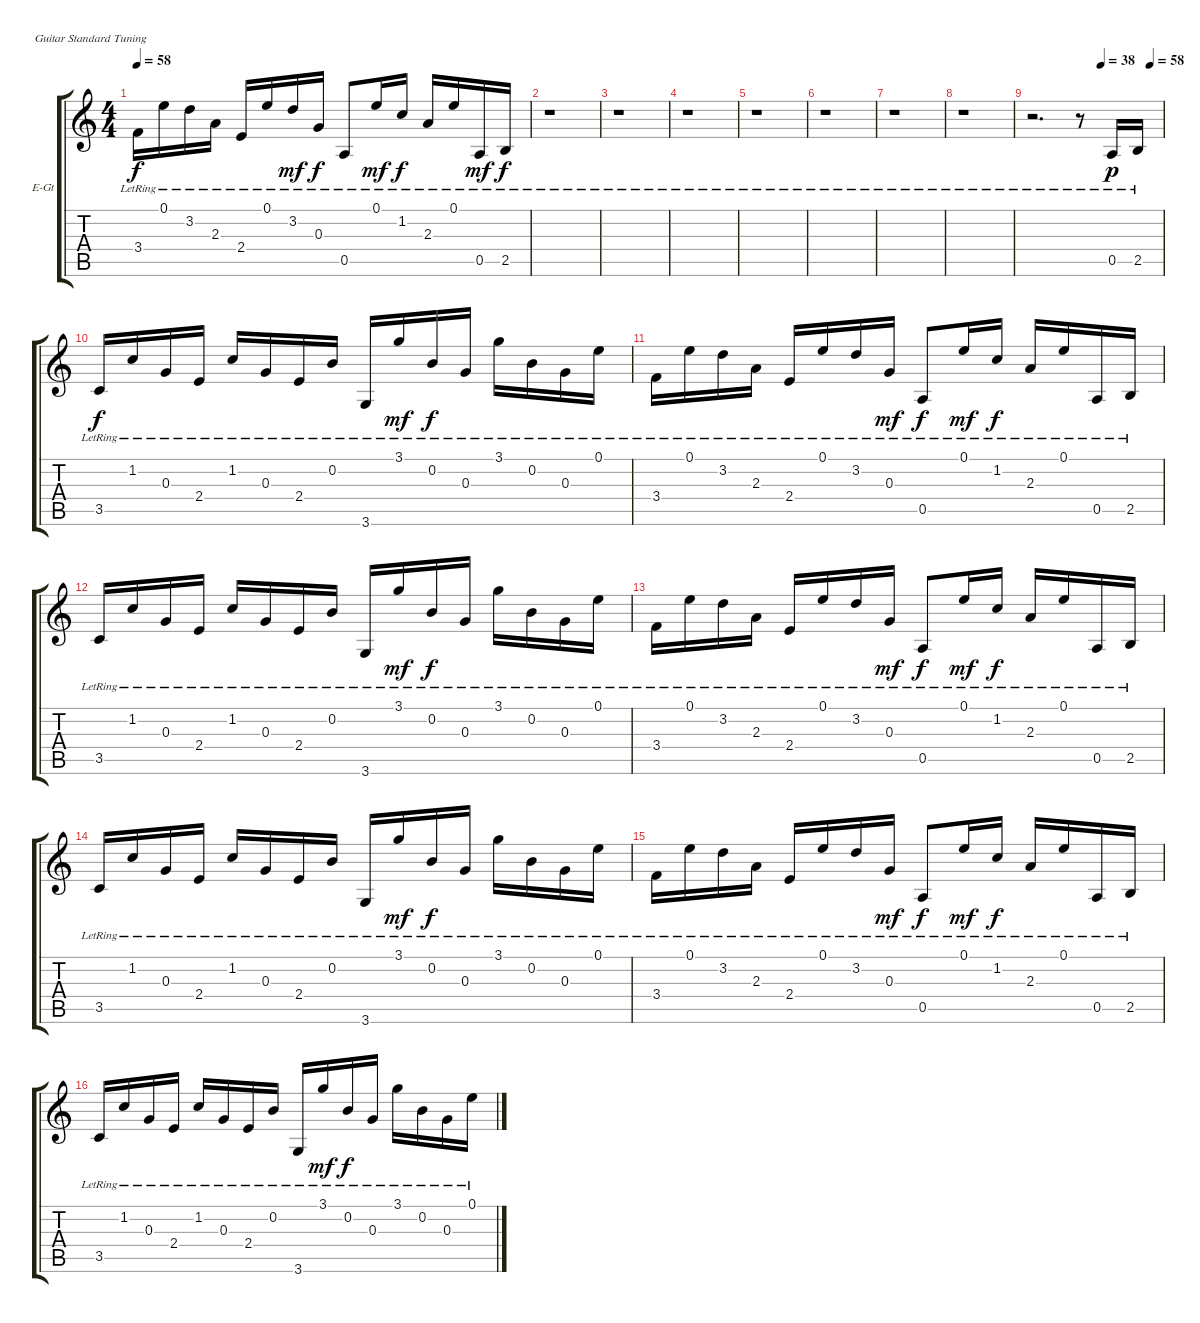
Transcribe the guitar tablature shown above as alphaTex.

\bracketExtendMode groupsimilarinstruments
\firstSystemTrackNameOrientation horizontal
\otherSystemsTrackNameOrientation horizontal
\track ("cl guitar R" "E-Gt") {instrument electricguitarclean}
\staff {score tabs}
\tuning (E4 B3 G3 D3 A2 E2)
\ts (4 4)
\tempo 58
\clef g2
\ks c
3.4{lr}.16{dy f} 0.1{lr}.16 3.2{lr}.16 2.3{lr}.16 2.4{lr}.16 0.1{lr}.16 3.2{lr}.16{dy mf} 0.3{lr}.16{dy f} 0.5{lr}.8 0.1{lr}.16{dy mf} 1.2{lr}.16{dy f} 2.3{lr}.16 0.1{lr}.16 0.5{lr}.16{dy mf} 2.5{lr}.16{dy f} |
r.1 |
r.1 |
r.1 |
r.1 |
r.1 |
r.1 |
r.1 |
\tempo (38 0.53125)
\tempo (58 0.90625)
r.2{d} r.8 0.5{lr}.16{dy p} 2.5{lr}.16 |
3.5{lr}.16{dy f} 1.2{lr}.16 0.3{lr}.16 2.4{lr}.16 1.2{lr}.16 0.3{lr}.16 2.4{lr}.16 0.2{lr}.16 3.6{lr}.16 3.1{lr}.16{dy mf} 0.2{lr}.16{dy f} 0.3{lr}.16 3.1{lr}.16 0.2{lr}.16 0.3{lr}.16 0.1{lr}.16 |
3.4{lr}.16 0.1{lr}.16 3.2{lr}.16 2.3{lr}.16 2.4{lr}.16 0.1{lr}.16 3.2{lr}.16 0.3{lr}.16{dy mf} 0.5{lr}.8{dy f} 0.1{lr}.16{dy mf} 1.2{lr}.16{dy f} 2.3{lr}.16 0.1{lr}.16 0.5{lr}.16 2.5{lr}.16 |
3.5{lr}.16 1.2{lr}.16 0.3{lr}.16 2.4{lr}.16 1.2{lr}.16 0.3{lr}.16 2.4{lr}.16 0.2{lr}.16 3.6{lr}.16 3.1{lr}.16{dy mf} 0.2{lr}.16{dy f} 0.3{lr}.16 3.1{lr}.16 0.2{lr}.16 0.3{lr}.16 0.1{lr}.16 |
3.4{lr}.16 0.1{lr}.16 3.2{lr}.16 2.3{lr}.16 2.4{lr}.16 0.1{lr}.16 3.2{lr}.16 0.3{lr}.16{dy mf} 0.5{lr}.8{dy f} 0.1{lr}.16{dy mf} 1.2{lr}.16{dy f} 2.3{lr}.16 0.1{lr}.16 0.5{lr}.16 2.5{lr}.16 |
3.5{lr}.16 1.2{lr}.16 0.3{lr}.16 2.4{lr}.16 1.2{lr}.16 0.3{lr}.16 2.4{lr}.16 0.2{lr}.16 3.6{lr}.16 3.1{lr}.16{dy mf} 0.2{lr}.16{dy f} 0.3{lr}.16 3.1{lr}.16 0.2{lr}.16 0.3{lr}.16 0.1{lr}.16 |
3.4{lr}.16 0.1{lr}.16 3.2{lr}.16 2.3{lr}.16 2.4{lr}.16 0.1{lr}.16 3.2{lr}.16 0.3{lr}.16{dy mf} 0.5{lr}.8{dy f} 0.1{lr}.16{dy mf} 1.2{lr}.16{dy f} 2.3{lr}.16 0.1{lr}.16 0.5{lr}.16 2.5{lr}.16 |
3.5{lr}.16 1.2{lr}.16 0.3{lr}.16 2.4{lr}.16 1.2{lr}.16 0.3{lr}.16 2.4{lr}.16 0.2{lr}.16 3.6{lr}.16 3.1{lr}.16{dy mf} 0.2{lr}.16{dy f} 0.3{lr}.16 3.1{lr}.16 0.2{lr}.16 0.3{lr}.16 0.1{lr}.16
